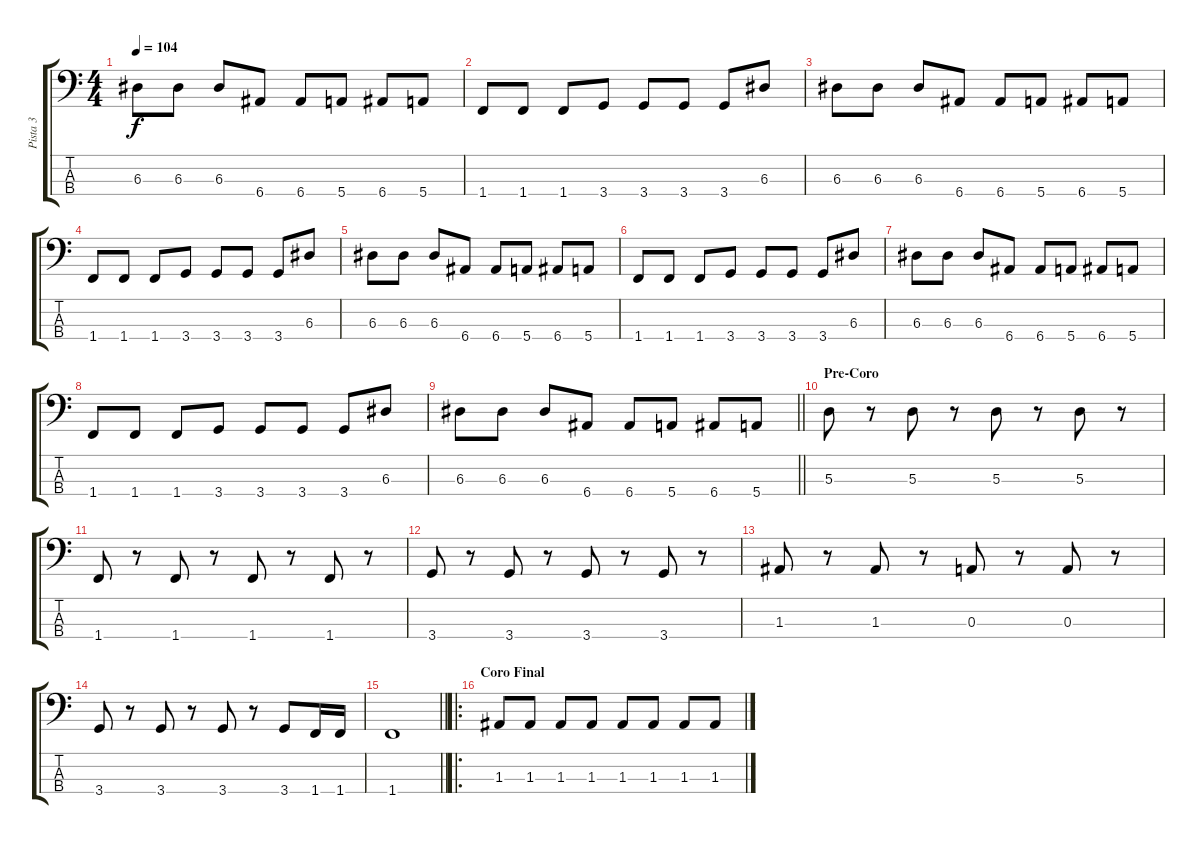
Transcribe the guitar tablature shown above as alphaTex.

\track ("Pista 3" "Pista 3") {instrument electricbasspick}
\staff {score tabs}
\tuning (G2 D2 A1 E1) {hide}
\ts (4 4)
\tempo 104
\clef f4
\ks c
6.3.8{dy f} 6.3.8 6.3.8 6.4.8 6.4.8 5.4.8 6.4.8 5.4.8 |
1.4.8 1.4.8 1.4.8 3.4.8 3.4.8 3.4.8 3.4.8 6.3.8 |
6.3.8 6.3.8 6.3.8 6.4.8 6.4.8 5.4.8 6.4.8 5.4.8 |
1.4.8 1.4.8 1.4.8 3.4.8 3.4.8 3.4.8 3.4.8 6.3.8 |
6.3.8 6.3.8 6.3.8 6.4.8 6.4.8 5.4.8 6.4.8 5.4.8 |
1.4.8 1.4.8 1.4.8 3.4.8 3.4.8 3.4.8 3.4.8 6.3.8 |
6.3.8 6.3.8 6.3.8 6.4.8 6.4.8 5.4.8 6.4.8 5.4.8 |
1.4.8 1.4.8 1.4.8 3.4.8 3.4.8 3.4.8 3.4.8 6.3.8 |
\barLineRight lightlight
6.3.8 6.3.8 6.3.8 6.4.8 6.4.8 5.4.8 6.4.8 5.4.8 |
\section ("" "Pre-Coro")
5.3.8 r.8 5.3.8 r.8 5.3.8 r.8 5.3.8 r.8 |
1.4.8 r.8 1.4.8 r.8 1.4.8 r.8 1.4.8 r.8 |
3.4.8 r.8 3.4.8 r.8 3.4.8 r.8 3.4.8 r.8 |
1.3.8 r.8 1.3.8 r.8 0.3.8 r.8 0.3.8 r.8 |
3.4.8 r.8 3.4.8 r.8 3.4.8 r.8 3.4.8 1.4.16 1.4.16 |
\barLineRight lightlight
1.4.1 |
\ro
\section ("" "Coro Final")
1.3.8 1.3.8 1.3.8 1.3.8 1.3.8 1.3.8 1.3.8 1.3.8
